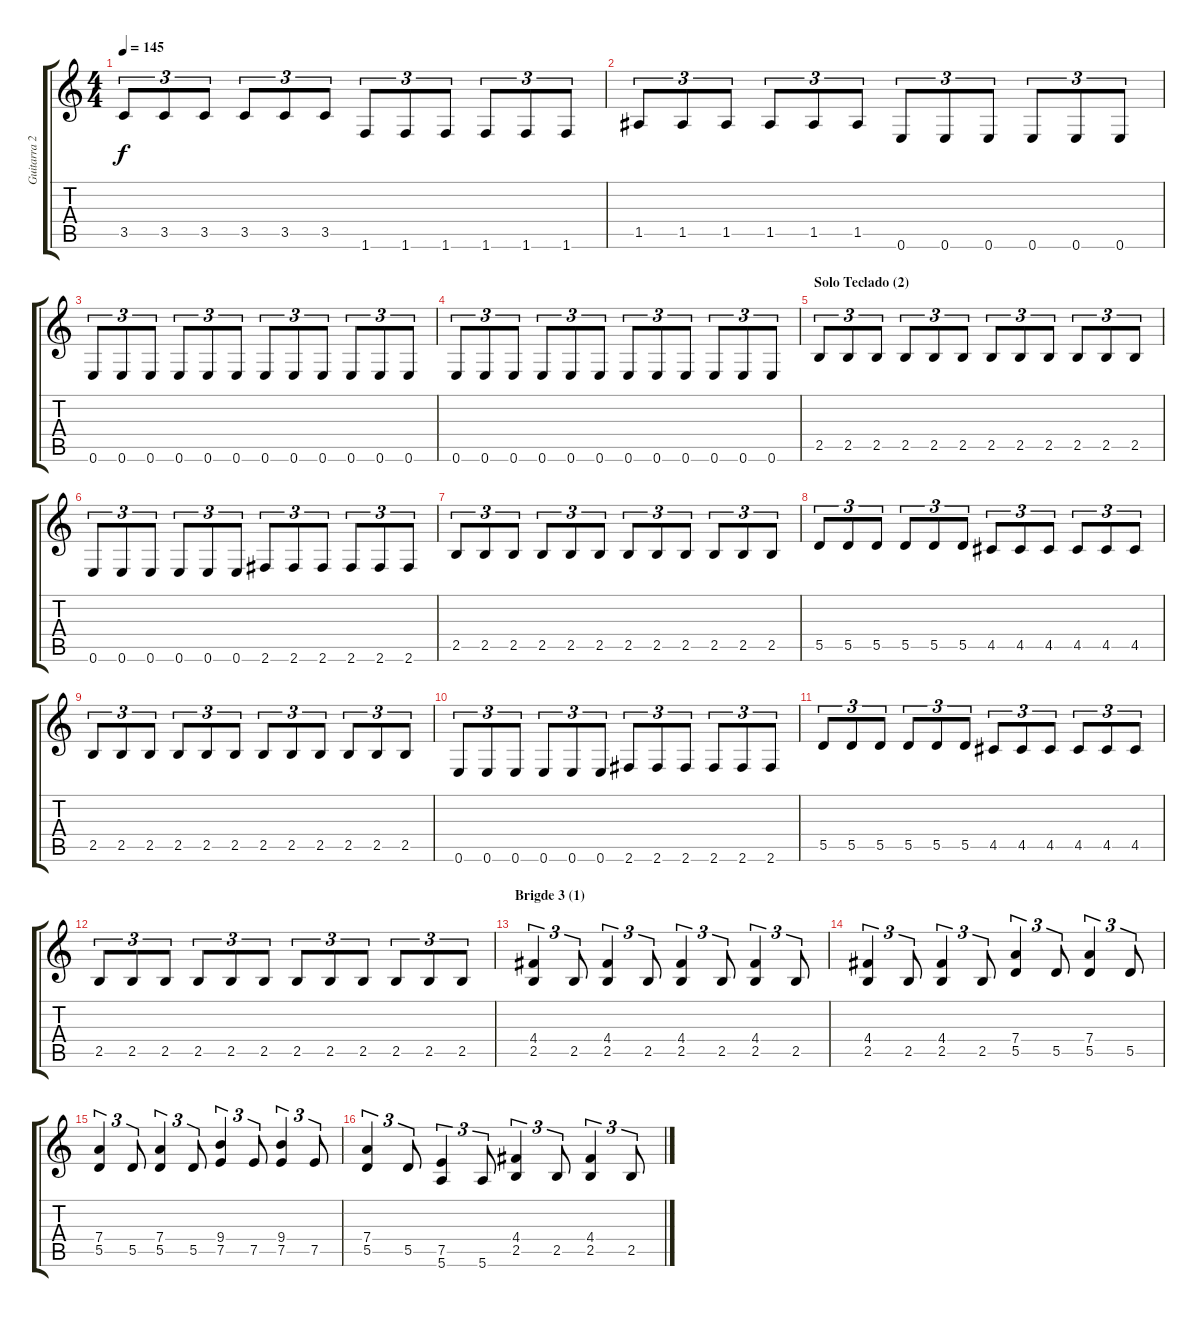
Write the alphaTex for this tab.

\track ("Guitarra 2" "Guitarra 2") {instrument distortionguitar}
\staff {score tabs}
\tuning (E4 B3 G3 D3 A2 E2) {hide}
\ts (4 4)
\tempo 145
\clef g2
\ks c
3.5.8{tu (3 2) dy f} 3.5.8{tu (3 2)} 3.5.8{tu (3 2)} 3.5.8{tu (3 2)} 3.5.8{tu (3 2)} 3.5.8{tu (3 2)} 1.6.8{tu (3 2)} 1.6.8{tu (3 2)} 1.6.8{tu (3 2)} 1.6.8{tu (3 2)} 1.6.8{tu (3 2)} 1.6.8{tu (3 2)} |
1.5.8{tu (3 2)} 1.5.8{tu (3 2)} 1.5.8{tu (3 2)} 1.5.8{tu (3 2)} 1.5.8{tu (3 2)} 1.5.8{tu (3 2)} 0.6.8{tu (3 2)} 0.6.8{tu (3 2)} 0.6.8{tu (3 2)} 0.6.8{tu (3 2)} 0.6.8{tu (3 2)} 0.6.8{tu (3 2)} |
0.6.8{tu (3 2)} 0.6.8{tu (3 2)} 0.6.8{tu (3 2)} 0.6.8{tu (3 2)} 0.6.8{tu (3 2)} 0.6.8{tu (3 2)} 0.6.8{tu (3 2)} 0.6.8{tu (3 2)} 0.6.8{tu (3 2)} 0.6.8{tu (3 2)} 0.6.8{tu (3 2)} 0.6.8{tu (3 2)} |
0.6.8{tu (3 2)} 0.6.8{tu (3 2)} 0.6.8{tu (3 2)} 0.6.8{tu (3 2)} 0.6.8{tu (3 2)} 0.6.8{tu (3 2)} 0.6.8{tu (3 2)} 0.6.8{tu (3 2)} 0.6.8{tu (3 2)} 0.6.8{tu (3 2)} 0.6.8{tu (3 2)} 0.6.8{tu (3 2)} |
\section ("" "Solo Teclado (2)")
2.5.8{tu (3 2) instrument distortionguitar} 2.5.8{tu (3 2)} 2.5.8{tu (3 2)} 2.5.8{tu (3 2)} 2.5.8{tu (3 2)} 2.5.8{tu (3 2)} 2.5.8{tu (3 2)} 2.5.8{tu (3 2)} 2.5.8{tu (3 2)} 2.5.8{tu (3 2)} 2.5.8{tu (3 2)} 2.5.8{tu (3 2)} |
0.6.8{tu (3 2)} 0.6.8{tu (3 2)} 0.6.8{tu (3 2)} 0.6.8{tu (3 2)} 0.6.8{tu (3 2)} 0.6.8{tu (3 2)} 2.6.8{tu (3 2)} 2.6.8{tu (3 2)} 2.6.8{tu (3 2)} 2.6.8{tu (3 2)} 2.6.8{tu (3 2)} 2.6.8{tu (3 2)} |
2.5.8{tu (3 2)} 2.5.8{tu (3 2)} 2.5.8{tu (3 2)} 2.5.8{tu (3 2)} 2.5.8{tu (3 2)} 2.5.8{tu (3 2)} 2.5.8{tu (3 2)} 2.5.8{tu (3 2)} 2.5.8{tu (3 2)} 2.5.8{tu (3 2)} 2.5.8{tu (3 2)} 2.5.8{tu (3 2)} |
5.5.8{tu (3 2)} 5.5.8{tu (3 2)} 5.5.8{tu (3 2)} 5.5.8{tu (3 2)} 5.5.8{tu (3 2)} 5.5.8{tu (3 2)} 4.5.8{tu (3 2)} 4.5.8{tu (3 2)} 4.5.8{tu (3 2)} 4.5.8{tu (3 2)} 4.5.8{tu (3 2)} 4.5.8{tu (3 2)} |
2.5.8{tu (3 2)} 2.5.8{tu (3 2)} 2.5.8{tu (3 2)} 2.5.8{tu (3 2)} 2.5.8{tu (3 2)} 2.5.8{tu (3 2)} 2.5.8{tu (3 2)} 2.5.8{tu (3 2)} 2.5.8{tu (3 2)} 2.5.8{tu (3 2)} 2.5.8{tu (3 2)} 2.5.8{tu (3 2)} |
0.6.8{tu (3 2)} 0.6.8{tu (3 2)} 0.6.8{tu (3 2)} 0.6.8{tu (3 2)} 0.6.8{tu (3 2)} 0.6.8{tu (3 2)} 2.6.8{tu (3 2)} 2.6.8{tu (3 2)} 2.6.8{tu (3 2)} 2.6.8{tu (3 2)} 2.6.8{tu (3 2)} 2.6.8{tu (3 2)} |
5.5.8{tu (3 2)} 5.5.8{tu (3 2)} 5.5.8{tu (3 2)} 5.5.8{tu (3 2)} 5.5.8{tu (3 2)} 5.5.8{tu (3 2)} 4.5.8{tu (3 2)} 4.5.8{tu (3 2)} 4.5.8{tu (3 2)} 4.5.8{tu (3 2)} 4.5.8{tu (3 2)} 4.5.8{tu (3 2)} |
2.5.8{tu (3 2)} 2.5.8{tu (3 2)} 2.5.8{tu (3 2)} 2.5.8{tu (3 2)} 2.5.8{tu (3 2)} 2.5.8{tu (3 2)} 2.5.8{tu (3 2)} 2.5.8{tu (3 2)} 2.5.8{tu (3 2)} 2.5.8{tu (3 2)} 2.5.8{tu (3 2)} 2.5.8{tu (3 2)} |
\section ("" "Brigde 3 (1)")
(4.4 2.5).4{tu (3 2) volume 16} 2.5.8{tu (3 2)} (4.4 2.5).4{tu (3 2)} 2.5.8{tu (3 2)} (4.4 2.5).4{tu (3 2)} 2.5.8{tu (3 2)} (4.4 2.5).4{tu (3 2)} 2.5.8{tu (3 2)} |
(4.4 2.5).4{tu (3 2)} 2.5.8{tu (3 2)} (4.4 2.5).4{tu (3 2)} 2.5.8{tu (3 2)} (7.4 5.5).4{tu (3 2)} 5.5.8{tu (3 2)} (7.4 5.5).4{tu (3 2)} 5.5.8{tu (3 2)} |
(7.4 5.5).4{tu (3 2)} 5.5.8{tu (3 2)} (7.4 5.5).4{tu (3 2)} 5.5.8{tu (3 2)} (9.4 7.5).4{tu (3 2)} 7.5.8{tu (3 2)} (9.4 7.5).4{tu (3 2)} 7.5.8{tu (3 2)} |
(7.4 5.5).4{tu (3 2)} 5.5.8{tu (3 2)} (7.5 5.6).4{tu (3 2)} 5.6.8{tu (3 2)} (4.4 2.5).4{tu (3 2)} 2.5.8{tu (3 2)} (4.4 2.5).4{tu (3 2)} 2.5.8{tu (3 2)}
